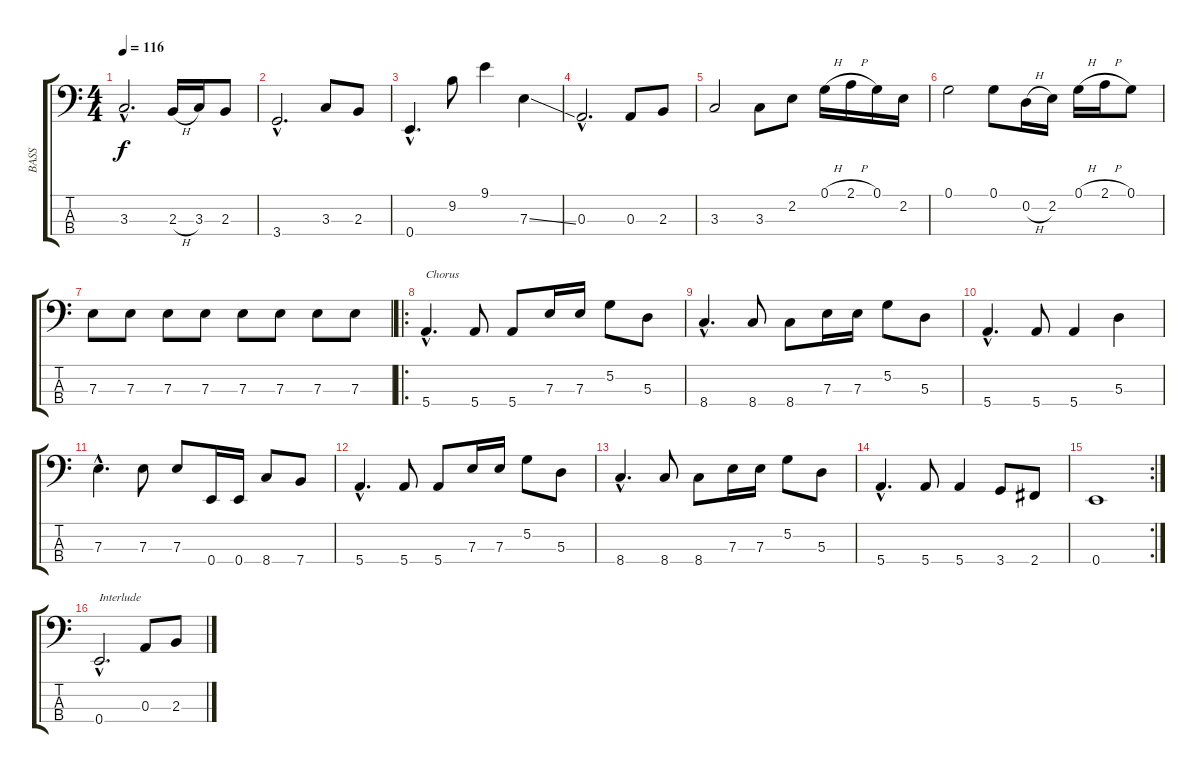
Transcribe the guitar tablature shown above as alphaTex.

\track ("BASS" "BASS") {instrument electricbassfinger}
\staff {score tabs}
\tuning (G2 D2 A1 E1) {hide}
\ts (4 4)
\tempo 116
\clef f4
\ks c
3.3{hac}.2{d dy f} 2.3{h}.16 3.3.16 2.3.8 |
3.4{hac}.2{d} 3.3.8 2.3.8 |
0.4{hac}.4{d} 9.2.8 9.1.4 7.3{ss}.4 |
0.3{hac}.2{d} 0.3.8 2.3.8 |
3.3.2 3.3.8 2.2.8 0.1{h}.16 2.1{h}.16 0.1.16 2.2.16 |
0.1.2 0.1.8 0.2{h}.16 2.2.16 0.1{h}.16 2.1{h}.16 0.1.8 |
7.3.8 7.3.8 7.3.8 7.3.8 7.3.8 7.3.8 7.3.8 7.3.8 |
\ro
5.4{hac}.4{d txt "Chorus"} 5.4.8 5.4.8 7.3.16 7.3.16 5.2.8 5.3.8 |
8.4{hac}.4{d} 8.4.8 8.4.8 7.3.16 7.3.16 5.2.8 5.3.8 |
5.4{hac}.4{d} 5.4.8 5.4.4 5.3.4 |
7.3{hac}.4{d} 7.3.8 7.3.8 0.4.16 0.4.16 8.4.8 7.4.8 |
5.4{hac}.4{d} 5.4.8 5.4.8 7.3.16 7.3.16 5.2.8 5.3.8 |
8.4{hac}.4{d} 8.4.8 8.4.8 7.3.16 7.3.16 5.2.8 5.3.8 |
5.4{hac}.4{d} 5.4.8 5.4.4 3.4.8 2.4.8 |
\rc 2
0.4.1 |
0.4{hac}.2{d txt "Interlude"} 0.3.8 2.3.8
